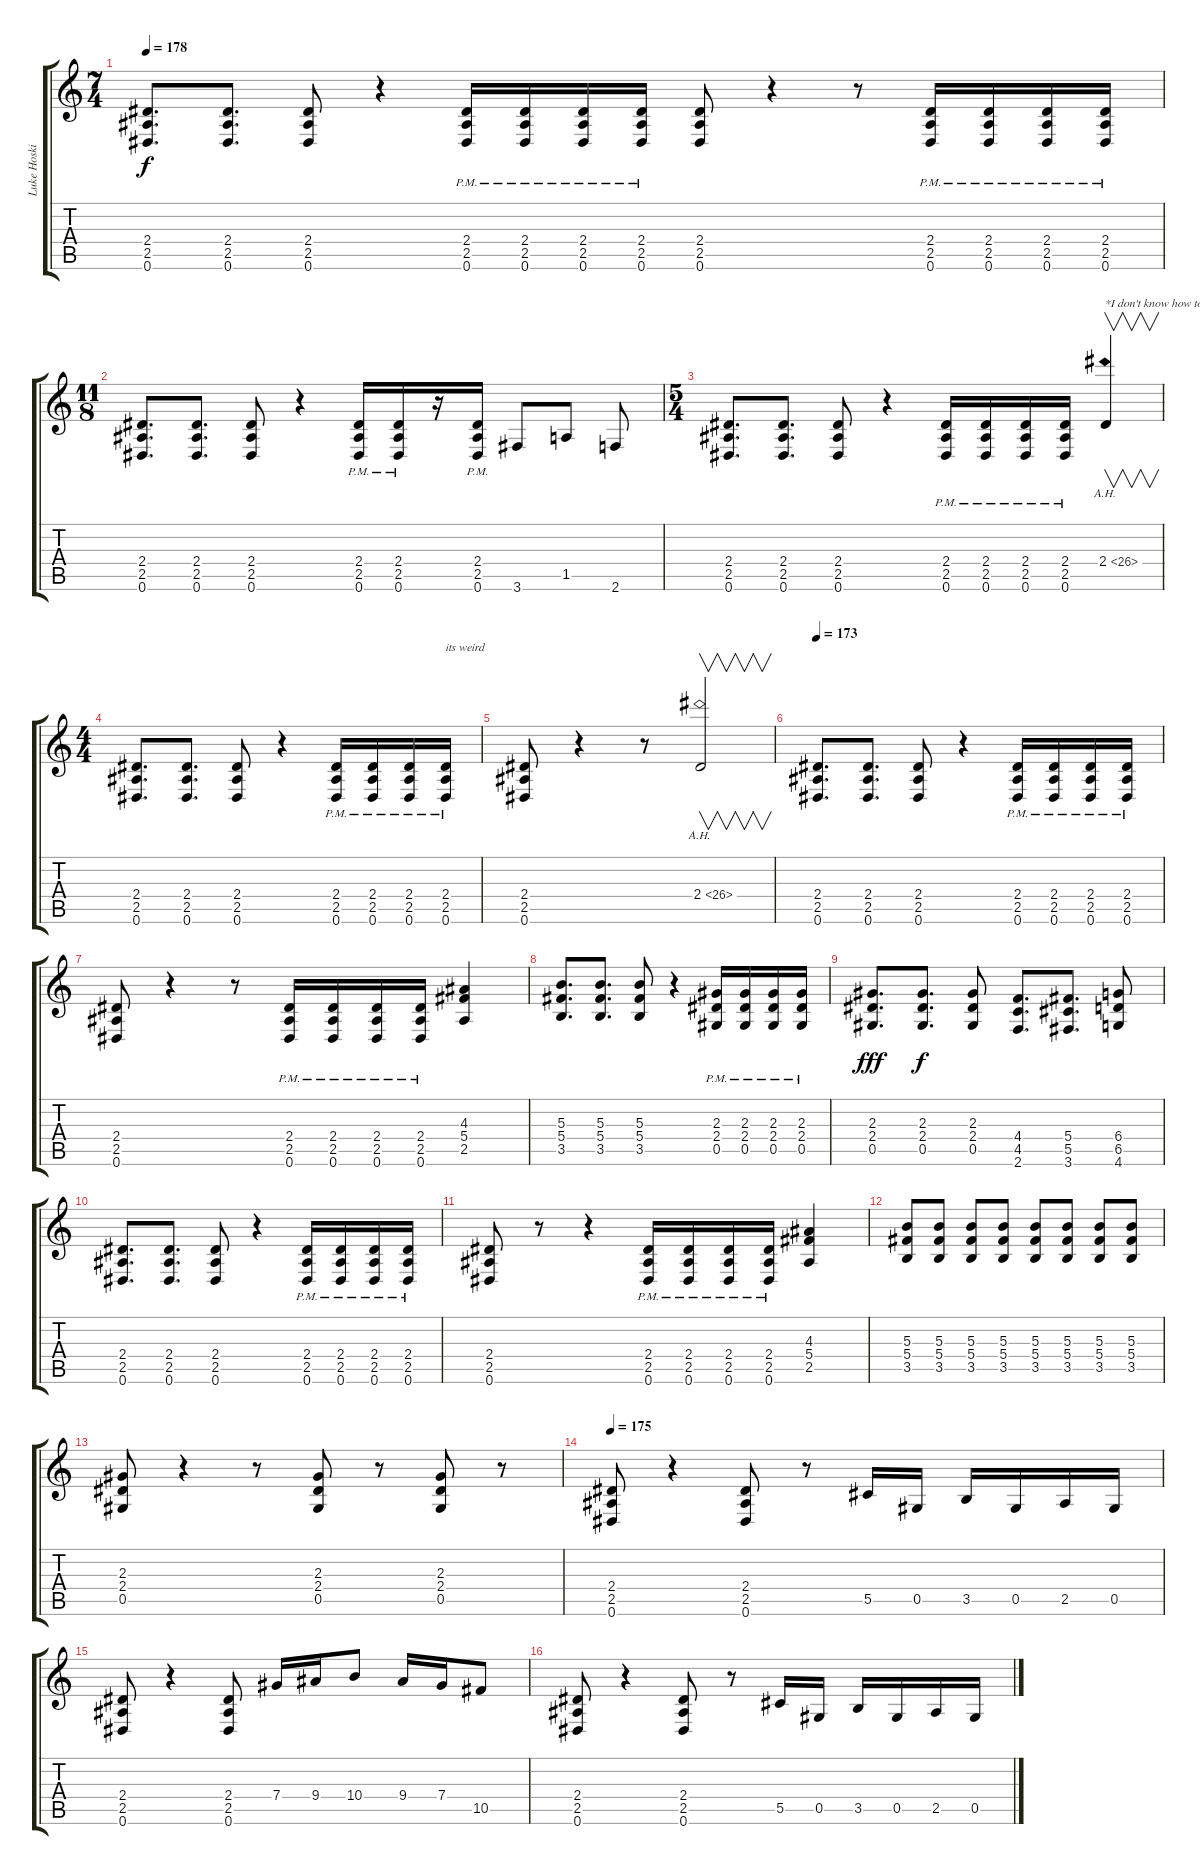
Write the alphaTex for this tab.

\track ("Luke Hoskin" "Luke Hoski") {instrument overdrivenguitar}
\staff {score tabs}
\tuning (Eb4 Bb3 Gb3 Db3 Ab2 Eb2) {hide}
\ts (7 4)
\tempo 178
\clef g2
\ks c
(2.4 2.5 0.6).8{d dy f} (2.4 2.5 0.6).8{d} (2.4 2.5 0.6).8 r.4 (2.4{pm} 2.5{pm} 0.6{pm}).16 (2.4{pm} 2.5{pm} 0.6{pm}).16 (2.4{pm} 2.5{pm} 0.6{pm}).16 (2.4{pm} 2.5{pm} 0.6{pm}).16 (2.4 2.5 0.6).8 r.4 r.8 (2.4{pm} 2.5{pm} 0.6{pm}).16 (2.4{pm} 2.5{pm} 0.6{pm}).16 (2.4{pm} 2.5{pm} 0.6{pm}).16 (2.4{pm} 2.5{pm} 0.6{pm}).16 |
\ts (11 8)
(2.4 2.5 0.6).8{d} (2.4 2.5 0.6).8{d} (2.4 2.5 0.6).8 r.4 (2.4{pm} 2.5{pm} 0.6{pm}).16 (2.4{pm} 2.5{pm} 0.6{pm}).16 r.16 (2.4{pm} 2.5{pm} 0.6{pm}).16 3.6.8 1.5.8 2.6.8 |
\ts (5 4)
(2.4 2.5 0.6).8{d} (2.4 2.5 0.6).8{d} (2.4 2.5 0.6).8 r.4 (2.4{pm} 2.5{pm} 0.6{pm}).16 (2.4{pm} 2.5{pm} 0.6{pm}).16 (2.4{pm} 2.5{pm} 0.6{pm}).16 (2.4{pm} 2.5{pm} 0.6{pm}).16 2.4{ah 24}.4{v txt "*I don't know how to achieve the harmonic they do"} |
\ts (4 4)
(2.4 2.5 0.6).8{d} (2.4 2.5 0.6).8{d} (2.4 2.5 0.6).8 r.4 (2.4{pm} 2.5{pm} 0.6{pm}).16 (2.4{pm} 2.5{pm} 0.6{pm}).16 (2.4{pm} 2.5{pm} 0.6{pm}).16 (2.4{pm} 2.5{pm} 0.6{pm}).16{txt "its weird"} |
(2.4 2.5 0.6).8 r.4 r.8 2.4{ah 24}.2{v} |
\tempo 173
(2.4 2.5 0.6).8{d} (2.4 2.5 0.6).8{d} (2.4 2.5 0.6).8 r.4 (2.4{pm} 2.5{pm} 0.6{pm}).16 (2.4{pm} 2.5{pm} 0.6{pm}).16 (2.4{pm} 2.5{pm} 0.6{pm}).16 (2.4{pm} 2.5{pm} 0.6{pm}).16 |
(2.4 2.5 0.6).8 r.4 r.8 (2.4{pm} 2.5{pm} 0.6{pm}).16 (2.4{pm} 2.5{pm} 0.6{pm}).16 (2.4{pm} 2.5{pm} 0.6{pm}).16 (2.4{pm} 2.5{pm} 0.6{pm}).16 (4.3 5.4 2.5).4 |
(5.3 5.4 3.5).8{d} (5.3 5.4 3.5).8{d} (5.3 5.4 3.5).8 r.4 (2.3{pm} 2.4{pm} 0.5{pm}).16 (2.3{pm} 2.4{pm} 0.5{pm}).16 (2.3{pm} 2.4{pm} 0.5{pm}).16 (2.3{pm} 2.4{pm} 0.5{pm}).16 |
(2.3 2.4 0.5).8{d dy fff} (2.3 2.4 0.5).8{d dy f} (2.3 2.4 0.5).8 (4.4 4.5 2.6).8{d} (5.4 5.5 3.6).8{d} (6.4 6.5 4.6).8 |
(2.4 2.5 0.6).8{d} (2.4 2.5 0.6).8{d} (2.4 2.5 0.6).8 r.4 (2.4{pm} 2.5{pm} 0.6{pm}).16 (2.4{pm} 2.5{pm} 0.6{pm}).16 (2.4{pm} 2.5{pm} 0.6{pm}).16 (2.4{pm} 2.5{pm} 0.6{pm}).16 |
(2.4 2.5 0.6).8 r.8 r.4 (2.4{pm} 2.5{pm} 0.6{pm}).16 (2.4{pm} 2.5{pm} 0.6{pm}).16 (2.4{pm} 2.5{pm} 0.6{pm}).16 (2.4{pm} 2.5{pm} 0.6{pm}).16 (4.3 5.4 2.5).4 |
(5.3 5.4 3.5).8 (5.3 5.4 3.5).8 (5.3 5.4 3.5).8 (5.3 5.4 3.5).8 (5.3 5.4 3.5).8 (5.3 5.4 3.5).8 (5.3 5.4 3.5).8 (5.3 5.4 3.5).8 |
(2.3 2.4 0.5).8 r.4 r.8 (2.3 2.4 0.5).8 r.8 (2.3 2.4 0.5).8 r.8 |
\tempo 175
(2.4 2.5 0.6).8 r.4 (2.4 2.5 0.6).8 r.8 5.5.16 0.5.16 3.5.16 0.5.16 2.5.16 0.5.16 |
(2.4 2.5 0.6).8 r.4 (2.4 2.5 0.6).8 7.4.16 9.4.16 10.4.8 9.4.16 7.4.16 10.5.8 |
(2.4 2.5 0.6).8 r.4 (2.4 2.5 0.6).8 r.8 5.5.16 0.5.16 3.5.16 0.5.16 2.5.16 0.5.16
